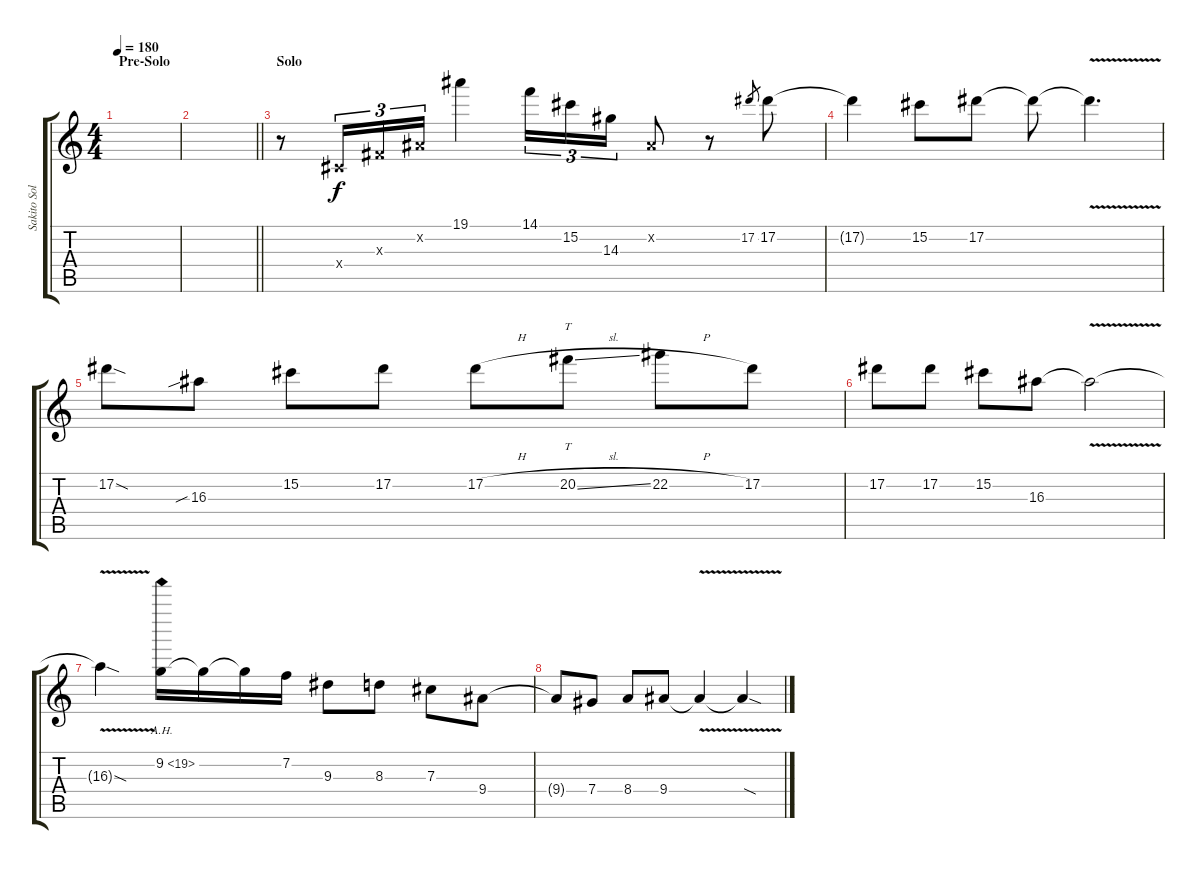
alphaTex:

\track ("Sakito Solo" "Sakito Sol") {instrument distortionguitar}
\staff {score tabs}
\tuning (Eb4 Bb3 Gb3 Db3 Ab2 Eb2) {hide}
\ts (4 4)
\section ("" "Pre-Solo")
\tempo 180
\clef g2
\ks c
|
\barLineRight lightlight
|
\section ("" "Solo")
r.8 0.4{x}.16{tu (3 2)} 0.3{x}.16{tu (3 2)} 0.2{x}.16{tu (3 2)} 19.1.4 14.1.16{tu (3 2)} 15.2.16{tu (3 2)} 14.3.16{tu (3 2)} 0.2{x}.8 r.8 17.2.8{gr} 17.2.8 |
17.2{t}.4 15.2.8 17.2.8 17.2{t}.8 17.2{v t}.4{d} |
17.2{sod}.8 16.3{sib}.8 15.2.8 17.2.8 17.2{h}.8 20.2{sl}.8{tt} 22.2{h}.8 17.2.8 |
17.2.8 17.2.8 15.2.8 16.3.8 16.3{v t}.2 |
16.3{sod t}.4 9.2{ah 10}.16 9.2{t}.16 9.2{t}.16 7.2.16 9.3.8 8.3.8 7.3.8 9.4.8 |
9.4{t}.8 7.4.8 8.4.8 9.4.8 9.4{v t}.4 9.4{v sod t}.4
